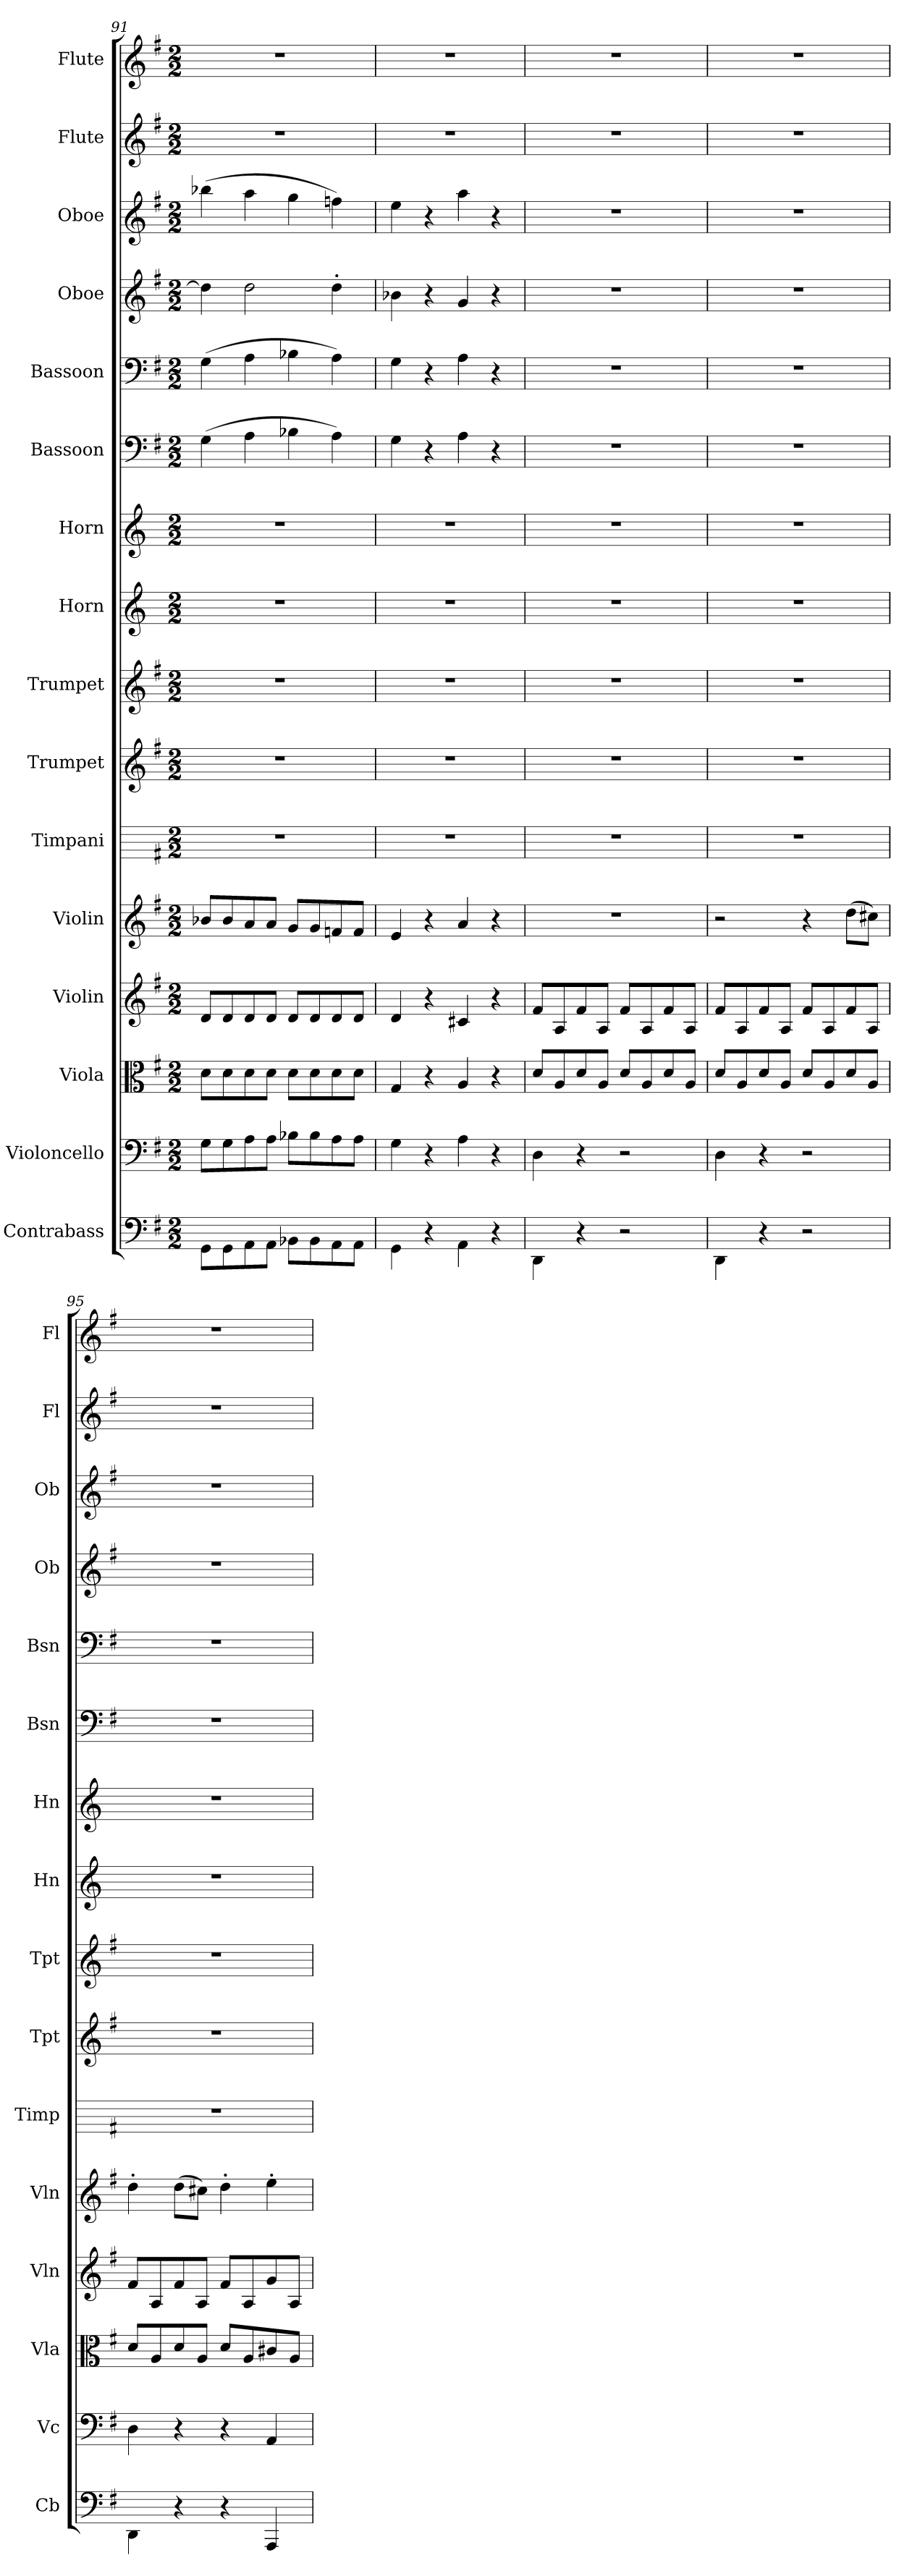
**kern	**kern	**kern	**kern	**kern	**kern	**kern	**kern	**kern	**kern	**kern	**kern	**kern	**kern	**kern	**kern
*part16	*part15	*part14	*part13	*part12	*part11	*part10	*part9	*part8	*part7	*part6	*part5	*part4	*part3	*part2	*part1
*staff16	*staff15	*staff14	*staff13	*staff12	*staff11	*staff10	*staff9	*staff8	*staff7	*staff6	*staff5	*staff4	*staff3	*staff2	*staff1
*I"Contrabass	*I"Violoncello	*I"Viola	*I"Violin	*I"Violin	*I"Timpani	*I"Trumpet	*I"Trumpet	*I"Horn	*I"Horn	*I"Bassoon	*I"Bassoon	*I"Oboe	*I"Oboe	*I"Flute	*I"Flute
*I'Cb	*I'Vc	*I'Vla	*I'Vln	*I'Vln	*I'Timp	*I'Tpt	*I'Tpt	*I'Hn	*I'Hn	*I'Bsn	*I'Bsn	*I'Ob	*I'Ob	*I'Fl	*I'Fl
*clefF4	*clefF4	*clefC3	*clefG2	*clefG2	*	*clefG2	*clefG2	*clefG2	*clefG2	*clefF4	*clefF4	*clefG2	*clefG2	*clefG2	*clefG2
*k[f#]	*k[f#]	*k[f#]	*k[f#]	*k[f#]	*k[f#]	*k[f#]	*k[f#]	*k[]	*k[]	*k[f#]	*k[f#]	*k[f#]	*k[f#]	*k[f#]	*k[f#]
*M2/2	*M2/2	*M2/2	*M2/2	*M2/2	*M2/2	*M2/2	*M2/2	*M2/2	*M2/2	*M2/2	*M2/2	*M2/2	*M2/2	*M2/2	*M2/2
=91	=91	=91	=91	=91	=91	=91	=91	=91	=91	=91	=91	=91	=91	=91	=91
8GG\L	8G\L	8d\L	8d/L	8b-X/L	1r	1r	1r	1r	1r	(4G\	(4G\	4dd\]	(4bb-X\	1r	1r
8GG\	8G\	8d\	8d/	8b-/	.	.	.	.	.	.	.	.	.	.	.
8AA\	8A\	8d\	8d/	8a/	.	.	.	.	.	4A\	4A\	2dd\	4aa\	.	.
8AA\J	8A\J	8d\J	8d/J	8a/J	.	.	.	.	.	.	.	.	.	.	.
8BB-X\L	8B-X\L	8d\L	8d/L	8g/L	.	.	.	.	.	4B-X\	4B-X\	.	4gg\	.	.
8BB-\	8B-\	8d\	8d/	8g/	.	.	.	.	.	.	.	.	.	.	.
8AA\	8A\	8d\	8d/	8fn/	.	.	.	.	.	4A\)	4A\)	4dd'\	4ffn\)	.	.
8AA\J	8A\J	8d\J	8d/J	8f/J	.	.	.	.	.	.	.	.	.	.	.
=92	=92	=92	=92	=92	=92	=92	=92	=92	=92	=92	=92	=92	=92	=92	=92
4GG\	4G\	4G/	4d/	4e/	1r	1r	1r	1r	1r	4G\	4G\	4b-X\	4ee\	1r	1r
4r	4r	4r	4r	4r	.	.	.	.	.	4r	4r	4r	4r	.	.
4AA\	4A\	4A/	4c#X/	4a/	.	.	.	.	.	4A\	4A\	4g/	4aa\	.	.
4r	4r	4r	4r	4r	.	.	.	.	.	4r	4r	4r	4r	.	.
=93	=93	=93	=93	=93	=93	=93	=93	=93	=93	=93	=93	=93	=93	=93	=93
4DD"\	4D"\	8d/L	8f#/L	1r	1r	1r	1r	1r	1r	1r	1r	1r	1r	1r	1r
.	.	8A/	8A/	.	.	.	.	.	.	.	.	.	.	.	.
4r	4r	8d/	8f#/	.	.	.	.	.	.	.	.	.	.	.	.
.	.	8A/J	8A/J	.	.	.	.	.	.	.	.	.	.	.	.
2r	2r	8d/L	8f#/L	.	.	.	.	.	.	.	.	.	.	.	.
.	.	8A/	8A/	.	.	.	.	.	.	.	.	.	.	.	.
.	.	8d/	8f#/	.	.	.	.	.	.	.	.	.	.	.	.
.	.	8A/J	8A/J	.	.	.	.	.	.	.	.	.	.	.	.
=94	=94	=94	=94	=94	=94	=94	=94	=94	=94	=94	=94	=94	=94	=94	=94
4DD"\	4D"\	8d/L	8f#/L	2r	1r	1r	1r	1r	1r	1r	1r	1r	1r	1r	1r
.	.	8A/	8A/	.	.	.	.	.	.	.	.	.	.	.	.
4r	4r	8d/	8f#/	.	.	.	.	.	.	.	.	.	.	.	.
.	.	8A/J	8A/J	.	.	.	.	.	.	.	.	.	.	.	.
2r	2r	8d/L	8f#/L	4r	.	.	.	.	.	.	.	.	.	.	.
.	.	8A/	8A/	.	.	.	.	.	.	.	.	.	.	.	.
.	.	8d/	8f#/	(8dd\L	.	.	.	.	.	.	.	.	.	.	.
.	.	8A/J	8A/J	8cc#X\J)	.	.	.	.	.	.	.	.	.	.	.
=95	=95	=95	=95	=95	=95	=95	=95	=95	=95	=95	=95	=95	=95	=95	=95
4DD"\	4D"\	8d/L	8f#/L	4dd'\	1r	1r	1r	1r	1r	1r	1r	1r	1r	1r	1r
.	.	8A/	8A/	.	.	.	.	.	.	.	.	.	.	.	.
4r	4r	8d/	8f#/	(8dd\L	.	.	.	.	.	.	.	.	.	.	.
.	.	8A/J	8A/J	8cc#X\J)	.	.	.	.	.	.	.	.	.	.	.
4r	4r	8d/L	8f#/L	4dd'\	.	.	.	.	.	.	.	.	.	.	.
.	.	8A/	8A/	.	.	.	.	.	.	.	.	.	.	.	.
4AAA"/	4AA"/	8c#X/	8g/	4ee'\	.	.	.	.	.	.	.	.	.	.	.
.	.	8A/J	8A/J	.	.	.	.	.	.	.	.	.	.	.	.
=	=	=	=	=	=	=	=	=	=	=	=	=	=	=	=
*-	*-	*-	*-	*-	*-	*-	*-	*-	*-	*-	*-	*-	*-	*-	*-
